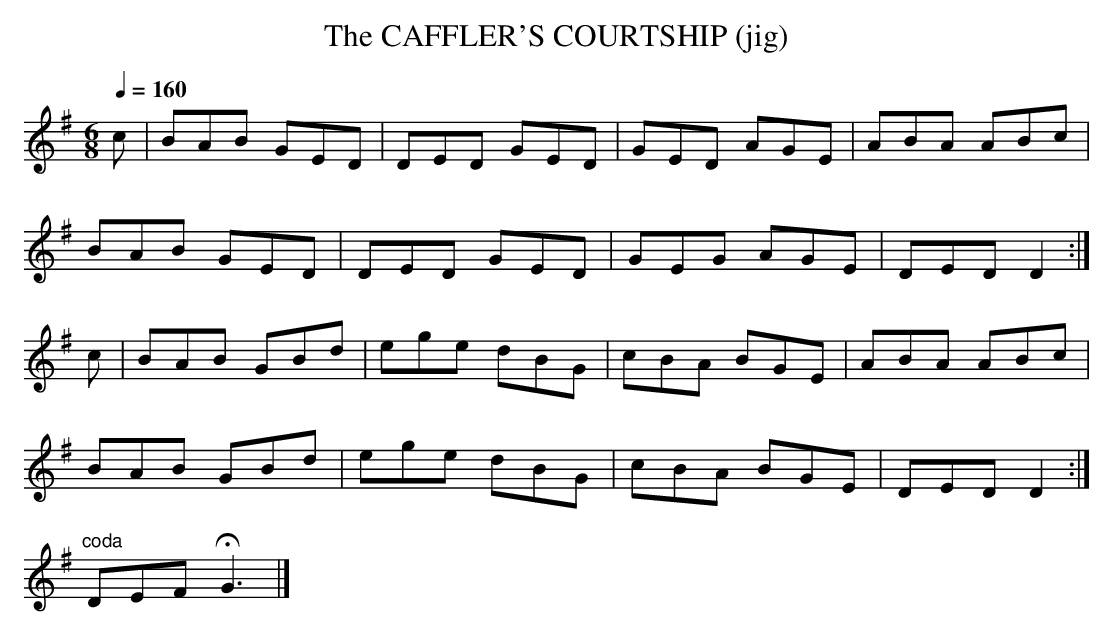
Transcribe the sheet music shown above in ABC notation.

X:1
T:CAFFLER'S COURTSHIP (jig), The
Q:1/4=160
L:1/8
M:6/8
K:G
c|BAB GED|DED GED|GED AGE|ABA ABc|
BAB GED|DED GED|GEG AGE|DED D2:|
c|BAB GBd|ege dBG|cBA BGE|ABA ABc|
BAB GBd|ege dBG|cBA BGE|DED D2:|
"coda"DEF HG3|]
